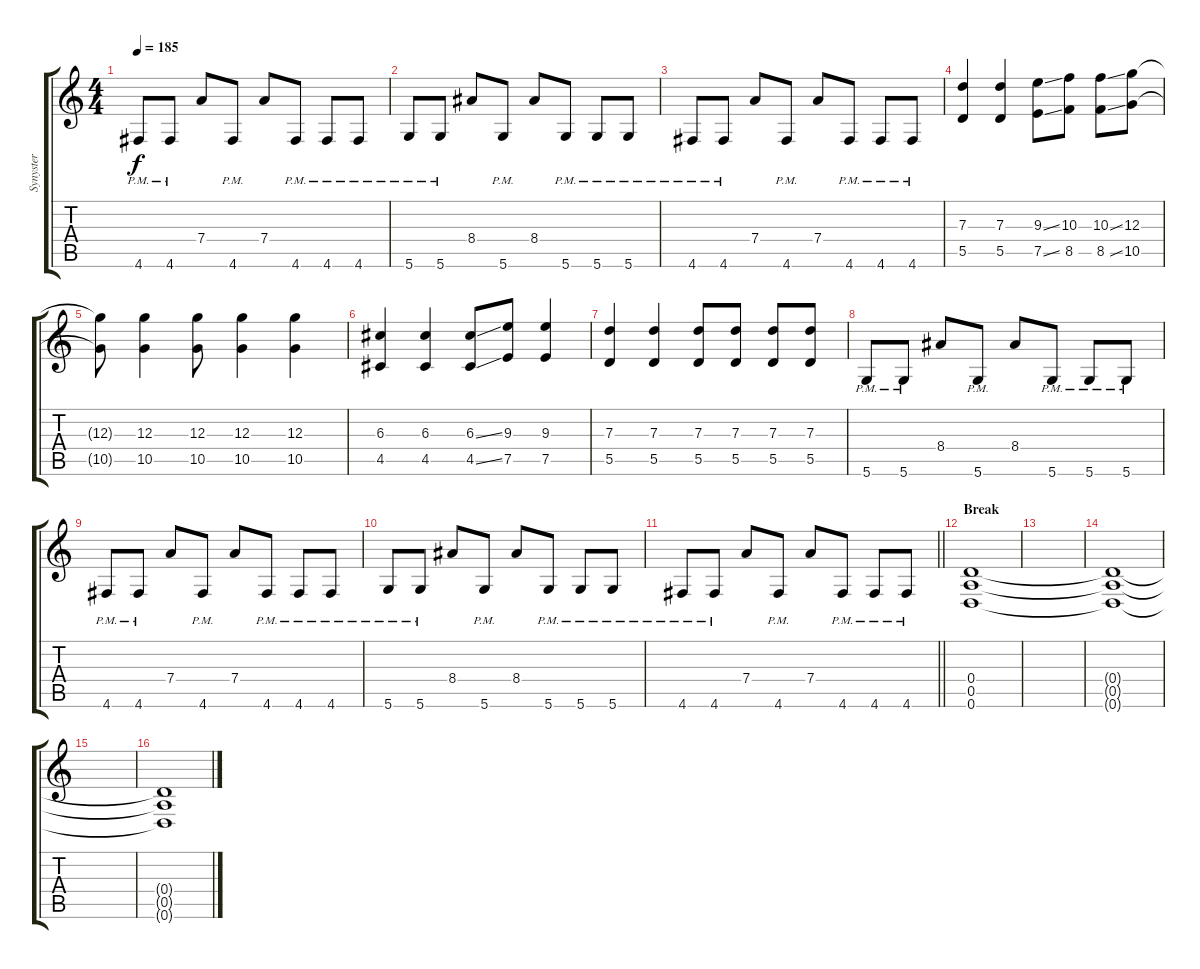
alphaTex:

\track ("Synyster" "Synyster") {instrument distortionguitar}
\staff {score tabs}
\tuning (E4 B3 G3 D3 A2 D2) {hide}
\ts (4 4)
\tempo 185
\clef g2
\ks c
4.6{pm}.8{dy f} 4.6{pm}.8 7.4.8 4.6{pm}.8 7.4.8 4.6{pm}.8 4.6{pm}.8 4.6{pm}.8 |
5.6{pm}.8 5.6{pm}.8 8.4.8 5.6{pm}.8 8.4.8 5.6{pm}.8 5.6{pm}.8 5.6{pm}.8 |
4.6{pm}.8 4.6{pm}.8 7.4.8 4.6{pm}.8 7.4.8 4.6{pm}.8 4.6{pm}.8 4.6{pm}.8 |
(7.3 5.5).4 (7.3 5.5).4 (9.3{ss} 7.5{ss}).8 (10.3 8.5).8 (10.3{ss} 8.5{ss}).8 (12.3 10.5).8 |
(12.3{t} 10.5{t}).8 (12.3 10.5).4 (12.3 10.5).8 (12.3 10.5).4 (12.3 10.5).4 |
(6.3 4.5).4 (6.3 4.5).4 (6.3{ss} 4.5{ss}).8 (9.3 7.5).8 (9.3 7.5).4 |
(7.3 5.5).4 (7.3 5.5).4 (7.3 5.5).8 (7.3 5.5).8 (7.3 5.5).8 (7.3 5.5).8 |
5.6{pm}.8 5.6{pm}.8 8.4.8 5.6{pm}.8 8.4.8 5.6{pm}.8 5.6{pm}.8 5.6{pm}.8 |
4.6{pm}.8 4.6{pm}.8 7.4.8 4.6{pm}.8 7.4.8 4.6{pm}.8 4.6{pm}.8 4.6{pm}.8 |
5.6{pm}.8 5.6{pm}.8 8.4.8 5.6{pm}.8 8.4.8 5.6{pm}.8 5.6{pm}.8 5.6{pm}.8 |
\barLineRight lightlight
4.6{pm}.8 4.6{pm}.8 7.4.8 4.6{pm}.8 7.4.8 4.6{pm}.8 4.6{pm}.8 4.6{pm}.8 |
\section ("" "Break")
(0.4 0.5 0.6).1 |
|
(0.4{t} 0.5{t} 0.6{t}).1 |
|
(0.4{t} 0.5{t} 0.6{t}).1
